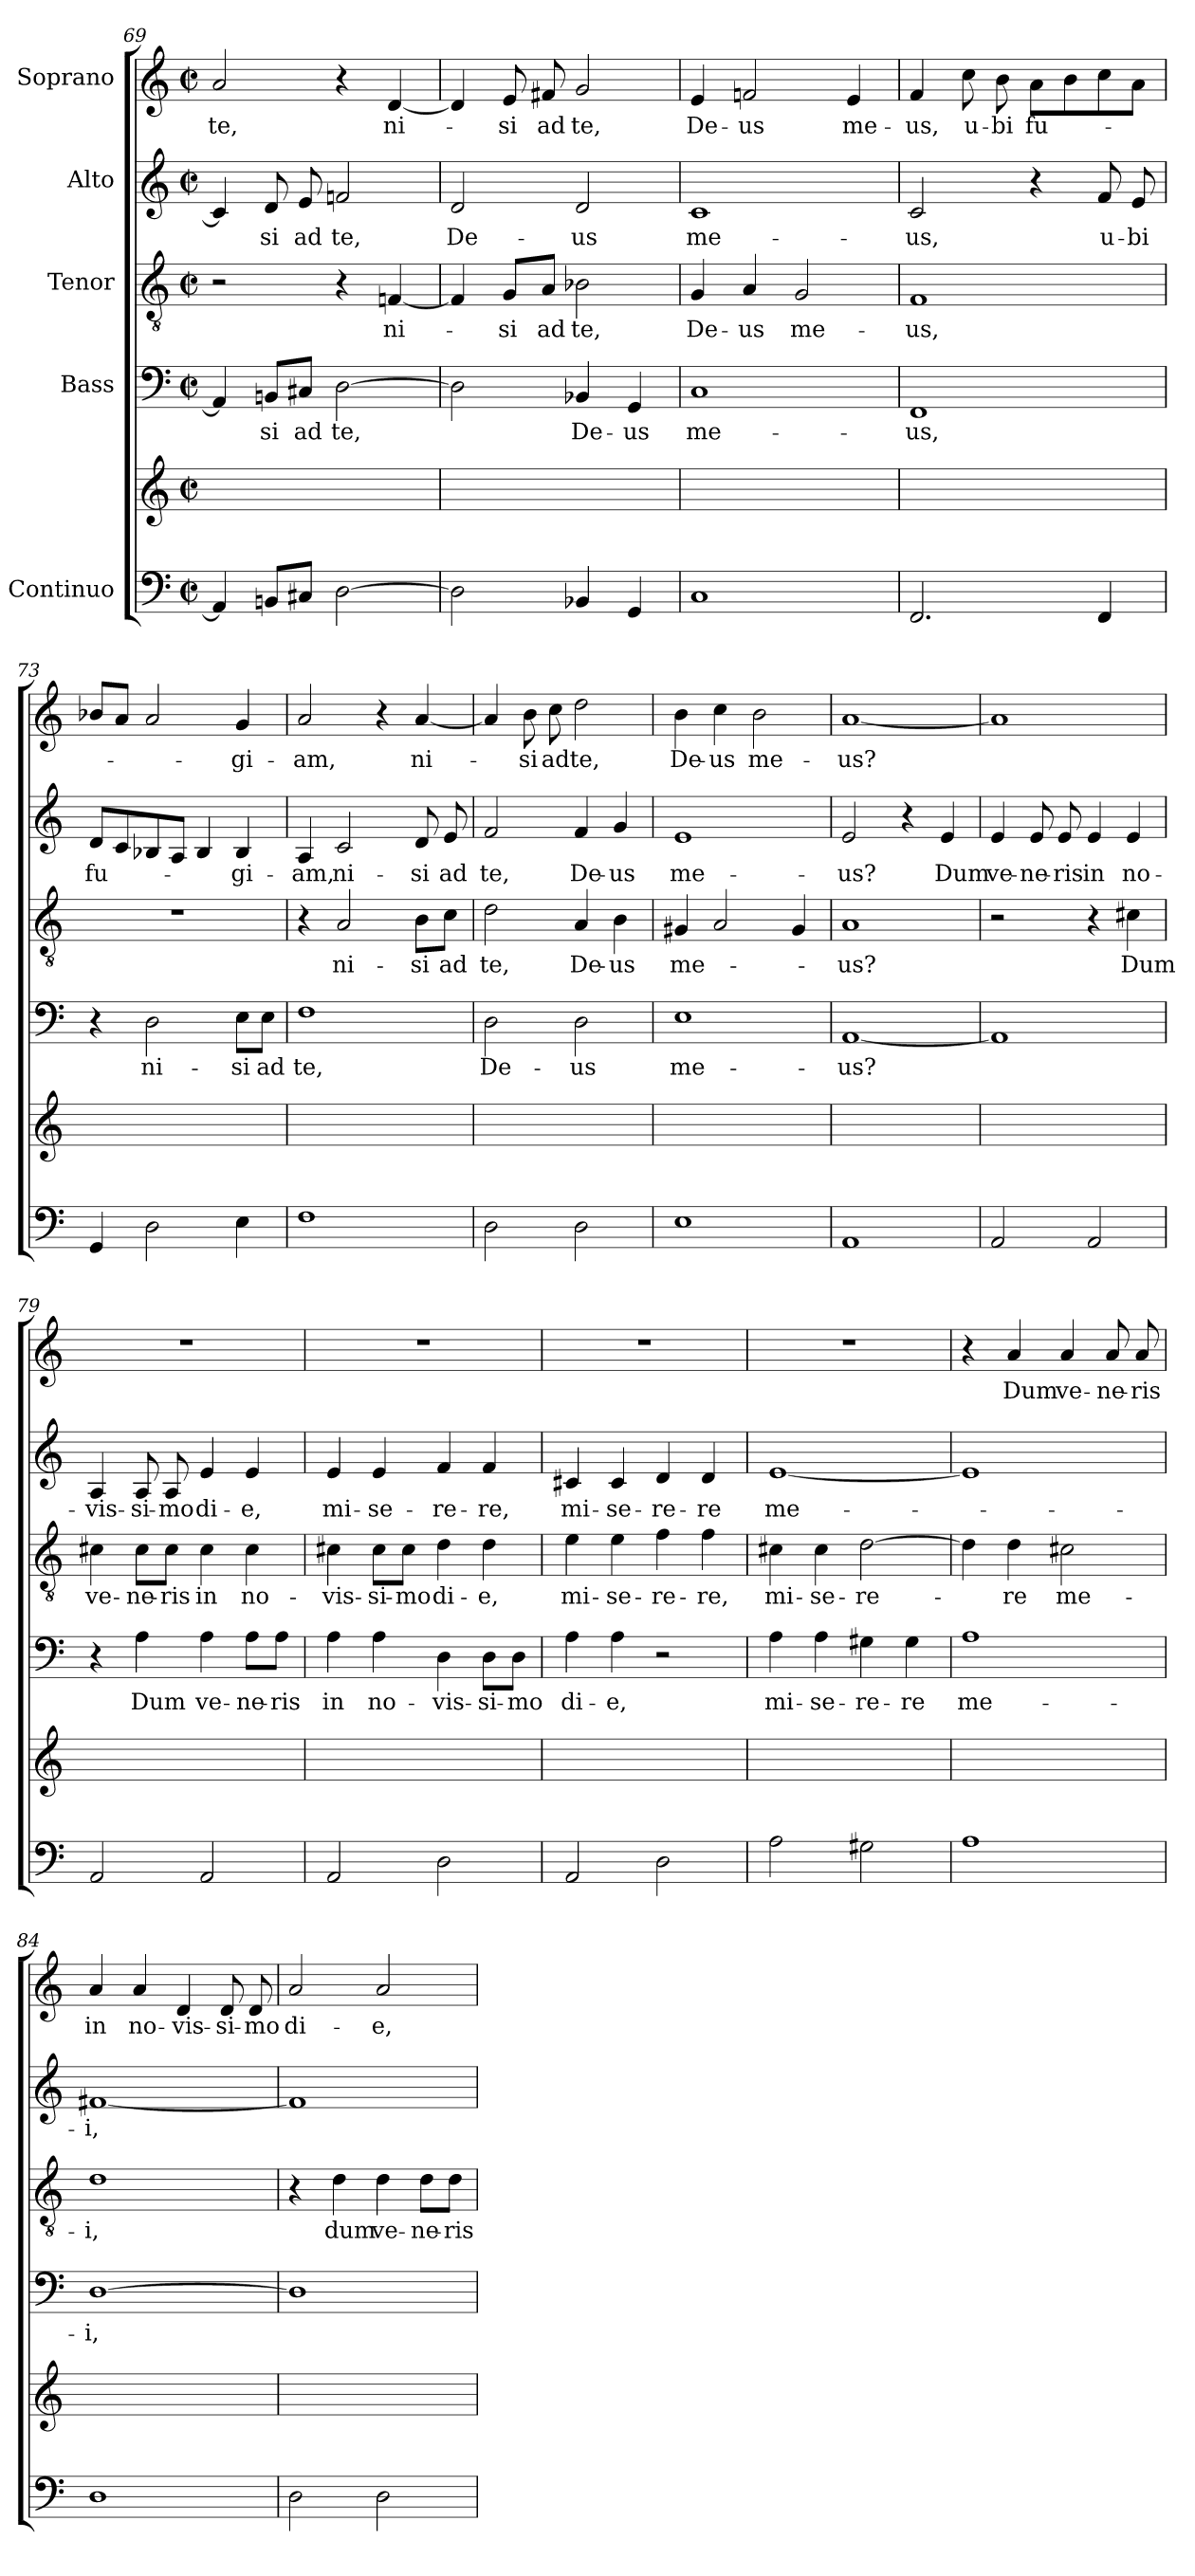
**kern	**kern	**kern	**text	**kern	**text	**kern	**text	**kern	**text
*part5	*part5	*part4	*part4	*part3	*part3	*part2	*part2	*part1	*part1
*staff6	*staff5	*staff4	*staff4	*staff3	*staff3	*staff2	*staff2	*staff1	*staff1
*I"Continuo	*	*I"Bass	*	*I"Tenor	*	*I"Alto	*	*I"Soprano	*
*clefF4	*clefG2	*clefF4	*	*clefGv2	*	*clefG2	*	*clefG2	*
*k[]	*k[]	*k[]	*	*k[]	*	*k[]	*	*k[]	*
*M2/2	*M2/2	*M2/2	*	*M2/2	*	*M2/2	*	*M2/2	*
*met(c|)	*met(c|)	*met(c|)	*	*met(c|)	*	*met(c|)	*	*met(c|)	*
=69	=69	=69	=69	=69	=69	=69	=69	=69	=69
!	!	!	!	!	!	!	!	!	!LO:LY:b
4AA/]	1ryy	4AA/]	.	2r	.	4c#/]	.	2a/	-te,
!	!	!	!LO:LY:b	!	!	!	!LO:LY:b	!	!
8BBni/L	.	8BBni/L	-si	.	.	8d/	-si	.	.
!	!	!	!LO:LY:b	!	!	!	!LO:LY:b	!	!
8C#X/J	.	8C#X/J	ad	.	.	8e/	ad	.	.
!	!	!	!LO:LY:b	!	!	!	!LO:LY:b	!	!
[2D\	.	[2D\	te,	4r	.	2fni/	te,	4r	.
!	!	!	!	!	!LO:LY:b	!	!	!	!LO:LY:b
.	.	.	.	[4Fni/	ni-	.	.	[4d/	ni-
=70	=70	=70	=70	=70	=70	=70	=70	=70	=70
!	!	!	!	!	!	!	!LO:LY:b	!	!
2D\]	1ryy	2D\]	.	4F/]	.	2d/	De-	4d/]	.
!	!	!	!	!	!LO:LY:b	!	!	!	!LO:LY:b
.	.	.	.	8G/L	-si	.	.	8e/	-si
!	!	!	!	!	!LO:LY:b	!	!	!	!LO:LY:b
.	.	.	.	8A/J	ad	.	.	8f#X/	ad
!	!	!	!LO:LY:b	!	!LO:LY:b	!	!LO:LY:b	!	!LO:LY:b
4BB-X/	.	4BB-X/	De-	2B-X\	te,	2d/	-us	2g/	te,
!	!	!	!LO:LY:b	!	!	!	!	!	!
4GG/	.	4GG/	-us	.	.	.	.	.	.
=71	=71	=71	=71	=71	=71	=71	=71	=71	=71
!	!	!	!LO:LY:b	!	!LO:LY:b	!	!LO:LY:b	!	!LO:LY:b
1C	1ryy	1C	me-	4G/	De-	1c	me-	4e/	De-
!	!	!	!	!	!LO:LY:b	!	!	!	!LO:LY:b
.	.	.	.	4A/	-us	.	.	2fni/	-us
!	!	!	!	!	!LO:LY:b	!	!	!	!
.	.	.	.	2G/	me-	.	.	.	.
!	!	!	!	!	!	!	!	!	!LO:LY:b
.	.	.	.	.	.	.	.	4e/	me-
!!LO:PB:g=z
=72	=72	=72	=72	=72	=72	=72	=72	=72	=72
!	!	!	!LO:LY:b	!	!LO:LY:b	!	!LO:LY:b	!	!LO:LY:b
2.FF/	1ryy	1FF	-us,	1F	-us,	2c/	-us,	4f/	-us,
!	!	!	!	!	!	!	!	!	!LO:LY:b
.	.	.	.	.	.	.	.	8cc\	u-
!	!	!	!	!	!	!	!	!	!LO:LY:b
.	.	.	.	.	.	.	.	8b\	-bi
!	!	!	!	!	!	!	!	!	!LO:LY:b
.	.	.	.	.	.	4r	.	8a\L	fu-
.	.	.	.	.	.	.	.	8b\	.
!	!	!	!	!	!	!	!LO:LY:b	!	!
4FF/	.	.	.	.	.	8f/	u-	8cc\	.
!	!	!	!	!	!	!	!LO:LY:b	!	!
.	.	.	.	.	.	8e/	-bi	8a\J	.
=73	=73	=73	=73	=73	=73	=73	=73	=73	=73
!	!	!	!	!	!	!	!LO:LY:b	!	!
4GG/	1ryy	4r	.	1r	.	8d/L	fu-	8b-X/L	.
.	.	.	.	.	.	8c/	.	8a/J	.
!	!	!	!LO:LY:b	!	!	!	!	!	!
2D\	.	2D\	ni-	.	.	8B-X/	.	2a/	.
.	.	.	.	.	.	8A/J	.	.	.
.	.	.	.	.	.	4B-/	.	.	.
!	!	!	!LO:LY:b	!	!	!	!LO:LY:b	!	!LO:LY:b
4E\	.	8E\L	-si	.	.	4B-/	-gi-	4g/	-gi-
!	!	!	!LO:LY:b	!	!	!	!	!	!
.	.	8E\J	ad	.	.	.	.	.	.
=74	=74	=74	=74	=74	=74	=74	=74	=74	=74
!	!	!	!LO:LY:b	!	!	!	!LO:LY:b	!	!LO:LY:b
1F	1ryy	1F	te,	4r	.	4A/	-am,	2a/	-am,
!	!	!	!	!	!LO:LY:b	!	!LO:LY:b	!	!
.	.	.	.	2A/	ni-	2c/	ni-	.	.
.	.	.	.	.	.	.	.	4r	.
!	!	!	!	!	!LO:LY:b	!	!LO:LY:b	!	!LO:LY:b
.	.	.	.	8B\L	-si	8d/	-si	[4a/	ni-
!	!	!	!	!	!LO:LY:b	!	!LO:LY:b	!	!
.	.	.	.	8c\J	ad	8e/	ad	.	.
=75	=75	=75	=75	=75	=75	=75	=75	=75	=75
!	!	!	!LO:LY:b	!	!LO:LY:b	!	!LO:LY:b	!	!
2D\	1ryy	2D\	De-	2d\	te,	2f/	te,	4a/]	.
!	!	!	!	!	!	!	!	!	!LO:LY:b
.	.	.	.	.	.	.	.	8b\	-si
!	!	!	!	!	!	!	!	!	!LO:LY:b
.	.	.	.	.	.	.	.	8cc\	ad
!	!	!	!LO:LY:b	!	!LO:LY:b	!	!LO:LY:b	!	!LO:LY:b
2D\	.	2D\	-us	4A/	De-	4f/	De-	2dd\	te,
!	!	!	!	!	!LO:LY:b	!	!LO:LY:b	!	!
.	.	.	.	4B\	-us	4g/	-us	.	.
=76	=76	=76	=76	=76	=76	=76	=76	=76	=76
!	!	!	!LO:LY:b	!	!LO:LY:b	!	!LO:LY:b	!	!LO:LY:b
1E	1ryy	1E	me-	4G#X/	me-	1e	me-	4b\	De-
!	!	!	!	!	!	!	!	!	!LO:LY:b
.	.	.	.	2A/	.	.	.	4cc\	-us
!	!	!	!	!	!	!	!	!	!LO:LY:b
.	.	.	.	.	.	.	.	2b\	me-
.	.	.	.	4G#/	.	.	.	.	.
!!LO:LB:g=z
=77	=77	=77	=77	=77	=77	=77	=77	=77	=77
!	!	!	!LO:LY:b	!	!LO:LY:b	!	!LO:LY:b	!	!LO:LY:b
1AA	1ryy	[1AA	-us?	1A	-us?	2e/	-us?	[1a	-us?
.	.	.	.	.	.	4r	.	.	.
!	!	!	!	!	!	!	!LO:LY:b	!	!
.	.	.	.	.	.	4e/	Dum	.	.
=78	=78	=78	=78	=78	=78	=78	=78	=78	=78
!	!	!	!	!	!	!	!LO:LY:b	!	!
2AA/	1ryy	1AA]	.	2r	.	4e/	ve-	1a]	.
!	!	!	!	!	!	!	!LO:LY:b	!	!
.	.	.	.	.	.	8e/	-ne-	.	.
!	!	!	!	!	!	!	!LO:LY:b	!	!
.	.	.	.	.	.	8e/	-ris	.	.
!	!	!	!	!	!	!	!LO:LY:b	!	!
2AA/	.	.	.	4r	.	4e/	in	.	.
!	!	!	!	!	!LO:LY:b	!	!LO:LY:b	!	!
.	.	.	.	4c#X\	Dum	4e/	no-	.	.
=79	=79	=79	=79	=79	=79	=79	=79	=79	=79
!	!	!	!	!	!LO:LY:b	!	!LO:LY:b	!	!
2AA/	1ryy	4r	.	4c#X\	ve-	4A/	-vis-	1r	.
!	!	!	!LO:LY:b	!	!LO:LY:b	!	!LO:LY:b	!	!
.	.	4A\	Dum	8c#\L	-ne-	8A/	-si-	.	.
!	!	!	!	!	!LO:LY:b	!	!LO:LY:b	!	!
.	.	.	.	8c#\J	-ris	8A/	-mo	.	.
!	!	!	!LO:LY:b	!	!LO:LY:b	!	!LO:LY:b	!	!
2AA/	.	4A\	ve-	4c#\	in	4e/	di-	.	.
!	!	!	!LO:LY:b	!	!LO:LY:b	!	!LO:LY:b	!	!
.	.	8A\L	-ne-	4c#\	no-	4e/	-e,	.	.
!	!	!	!LO:LY:b	!	!	!	!	!	!
.	.	8A\J	-ris	.	.	.	.	.	.
=80	=80	=80	=80	=80	=80	=80	=80	=80	=80
!	!	!	!LO:LY:b	!	!LO:LY:b	!	!LO:LY:b	!	!
2AA/	1ryy	4A\	in	4c#X\	-vis-	4e/	mi-	1r	.
!	!	!	!LO:LY:b	!	!LO:LY:b	!	!LO:LY:b	!	!
.	.	4A\	no-	8c#\L	-si-	4e/	-se-	.	.
!	!	!	!	!	!LO:LY:b	!	!	!	!
.	.	.	.	8c#\J	-mo	.	.	.	.
!	!	!	!LO:LY:b	!	!LO:LY:b	!	!LO:LY:b	!	!
2D\	.	4D\	-vis-	4d\	di-	4f/	-re-	.	.
!	!	!	!LO:LY:b	!	!LO:LY:b	!	!LO:LY:b	!	!
.	.	8D\L	-si-	4d\	-e,	4f/	-re,	.	.
!	!	!	!LO:LY:b	!	!	!	!	!	!
.	.	8D\J	-mo	.	.	.	.	.	.
=81	=81	=81	=81	=81	=81	=81	=81	=81	=81
!	!	!	!LO:LY:b	!	!LO:LY:b	!	!LO:LY:b	!	!
2AA/	1ryy	4A\	di-	4e\	mi-	4c#X/	mi-	1r	.
!	!	!	!LO:LY:b	!	!LO:LY:b	!	!LO:LY:b	!	!
.	.	4A\	-e,	4e\	-se-	4c#/	-se-	.	.
!	!	!	!	!	!LO:LY:b	!	!LO:LY:b	!	!
2D\	.	2r	.	4f\	-re-	4d/	-re-	.	.
!	!	!	!	!	!LO:LY:b	!	!LO:LY:b	!	!
.	.	.	.	4f\	-re,	4d/	-re	.	.
=82	=82	=82	=82	=82	=82	=82	=82	=82	=82
!	!	!	!LO:LY:b	!	!LO:LY:b	!	!LO:LY:b	!	!
2A\	1ryy	4A\	mi-	4c#X\	mi-	[1e	me-	1r	.
!	!	!	!LO:LY:b	!	!LO:LY:b	!	!	!	!
.	.	4A\	-se-	4c#\	-se-	.	.	.	.
!	!	!	!LO:LY:b	!	!LO:LY:b	!	!	!	!
2G#X\	.	4G#X\	-re-	[2d\	-re-	.	.	.	.
!	!	!	!LO:LY:b	!	!	!	!	!	!
.	.	4G#\	-re	.	.	.	.	.	.
!!LO:PB:g=z
=83	=83	=83	=83	=83	=83	=83	=83	=83	=83
!	!	!	!LO:LY:b	!	!	!	!	!	!
1A	1ryy	1A	me-	4d\]	.	1e]	.	4r	.
!	!	!	!	!	!LO:LY:b	!	!	!	!LO:LY:b
.	.	.	.	4d\	-re	.	.	4a/	Dum
!	!	!	!	!	!LO:LY:b	!	!	!	!LO:LY:b
.	.	.	.	2c#X\	me-	.	.	4a/	ve-
!	!	!	!	!	!	!	!	!	!LO:LY:b
.	.	.	.	.	.	.	.	8a/	-ne-
!	!	!	!	!	!	!	!	!	!LO:LY:b
.	.	.	.	.	.	.	.	8a/	-ris
=84	=84	=84	=84	=84	=84	=84	=84	=84	=84
!	!	!	!LO:LY:b	!	!LO:LY:b	!	!LO:LY:b	!	!LO:LY:b
1D	1ryy	[1D	-i,	1d	-i,	[1f#X	-i,	4a/	in
!	!	!	!	!	!	!	!	!	!LO:LY:b
.	.	.	.	.	.	.	.	4a/	no-
!	!	!	!	!	!	!	!	!	!LO:LY:b
.	.	.	.	.	.	.	.	4d/	-vis-
!	!	!	!	!	!	!	!	!	!LO:LY:b
.	.	.	.	.	.	.	.	8d/	-si-
!	!	!	!	!	!	!	!	!	!LO:LY:b
.	.	.	.	.	.	.	.	8d/	-mo
=85	=85	=85	=85	=85	=85	=85	=85	=85	=85
!	!	!	!	!	!	!	!	!	!LO:LY:b
2D\	1ryy	1D]	.	4r	.	1f#]	.	2a/	di-
!	!	!	!	!	!LO:LY:b	!	!	!	!
.	.	.	.	4d\	dum	.	.	.	.
!	!	!	!	!	!LO:LY:b	!	!	!	!LO:LY:b
2D\	.	.	.	4d\	ve-	.	.	2a/	-e,
!	!	!	!	!	!LO:LY:b	!	!	!	!
.	.	.	.	8d\L	-ne-	.	.	.	.
!	!	!	!	!	!LO:LY:b	!	!	!	!
.	.	.	.	8d\J	-ris	.	.	.	.
=	=	=	=	=	=	=	=	=	=
*-	*-	*-	*-	*-	*-	*-	*-	*-	*-
